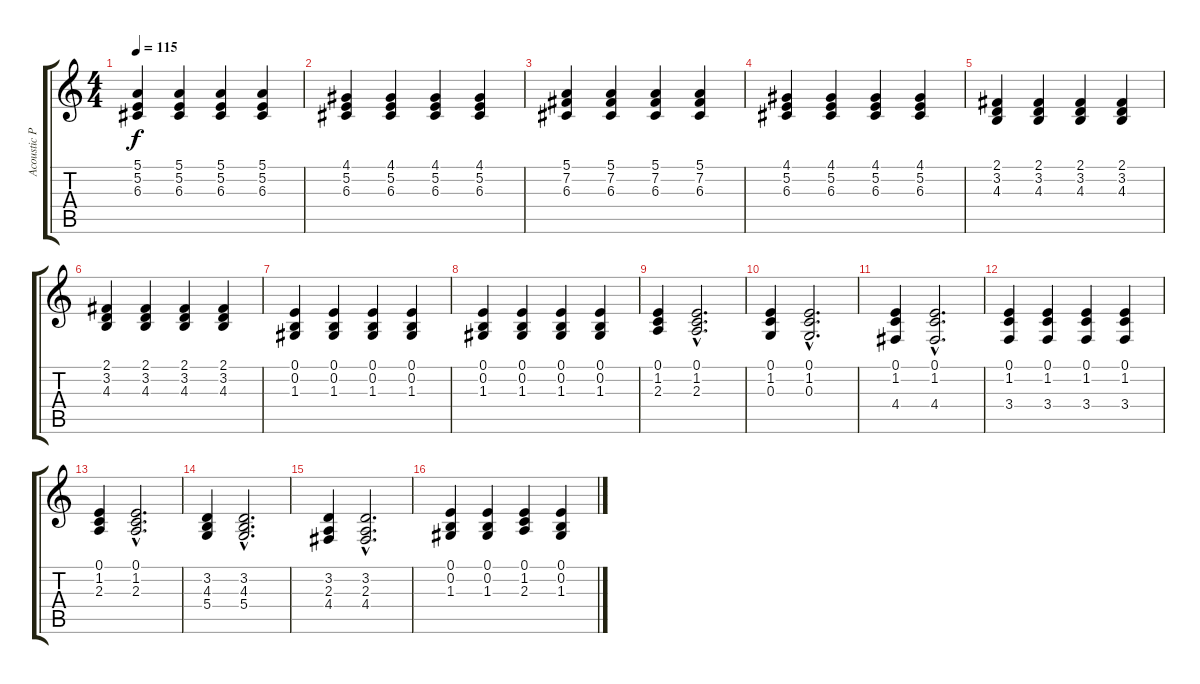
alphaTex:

\track ("Acoustic Piano" "Acoustic P") {instrument acousticgrandpiano}
\staff {score tabs}
\tuning (E4 B3 G3 D3 A2 E2) {hide}
\ts (4 4)
\tempo 115
\clef g2
\ks c
(5.1 5.2 6.3).4{dy f} (5.1 5.2 6.3).4 (5.1 5.2 6.3).4 (5.1 5.2 6.3).4 |
(4.1 5.2 6.3).4 (4.1 5.2 6.3).4 (4.1 5.2 6.3).4 (4.1 5.2 6.3).4 |
(5.1 7.2 6.3).4 (5.1 7.2 6.3).4 (5.1 7.2 6.3).4 (5.1 7.2 6.3).4 |
(4.1 5.2 6.3).4 (4.1 5.2 6.3).4 (4.1 5.2 6.3).4 (4.1 5.2 6.3).4 |
(2.1 3.2 4.3).4 (2.1 3.2 4.3).4 (2.1 3.2 4.3).4 (2.1 3.2 4.3).4 |
(2.1 3.2 4.3).4 (2.1 3.2 4.3).4 (2.1 3.2 4.3).4 (2.1 3.2 4.3).4 |
(0.1 0.2 1.3).4 (0.1 0.2 1.3).4 (0.1 0.2 1.3).4 (0.1 0.2 1.3).4 |
(0.1 0.2 1.3).4 (0.1 0.2 1.3).4 (0.1 0.2 1.3).4 (0.1 0.2 1.3).4 |
(0.1 1.2 2.3).4 (0.1{hac} 1.2{hac} 2.3{hac}).2{d} |
(0.1 1.2 0.3).4 (0.1{hac} 1.2{hac} 0.3{hac}).2{d} |
(0.1 1.2 4.4).4 (0.1{hac} 1.2{hac} 4.4{hac}).2{d} |
(0.1 1.2 3.4).4 (0.1 1.2 3.4).4 (0.1 1.2 3.4).4 (0.1 1.2 3.4).4 |
(0.1 1.2 2.3).4 (0.1{hac} 1.2{hac} 2.3{hac}).2{d} |
(3.2 4.3 5.4).4 (3.2{hac} 4.3{hac} 5.4{hac}).2{d} |
(3.2 2.3 4.4).4 (3.2{hac} 2.3{hac} 4.4{hac}).2{d} |
(0.1 0.2 1.3).4 (0.1 0.2 1.3).4 (0.1 1.2 2.3).4 (0.1 0.2 1.3).4
